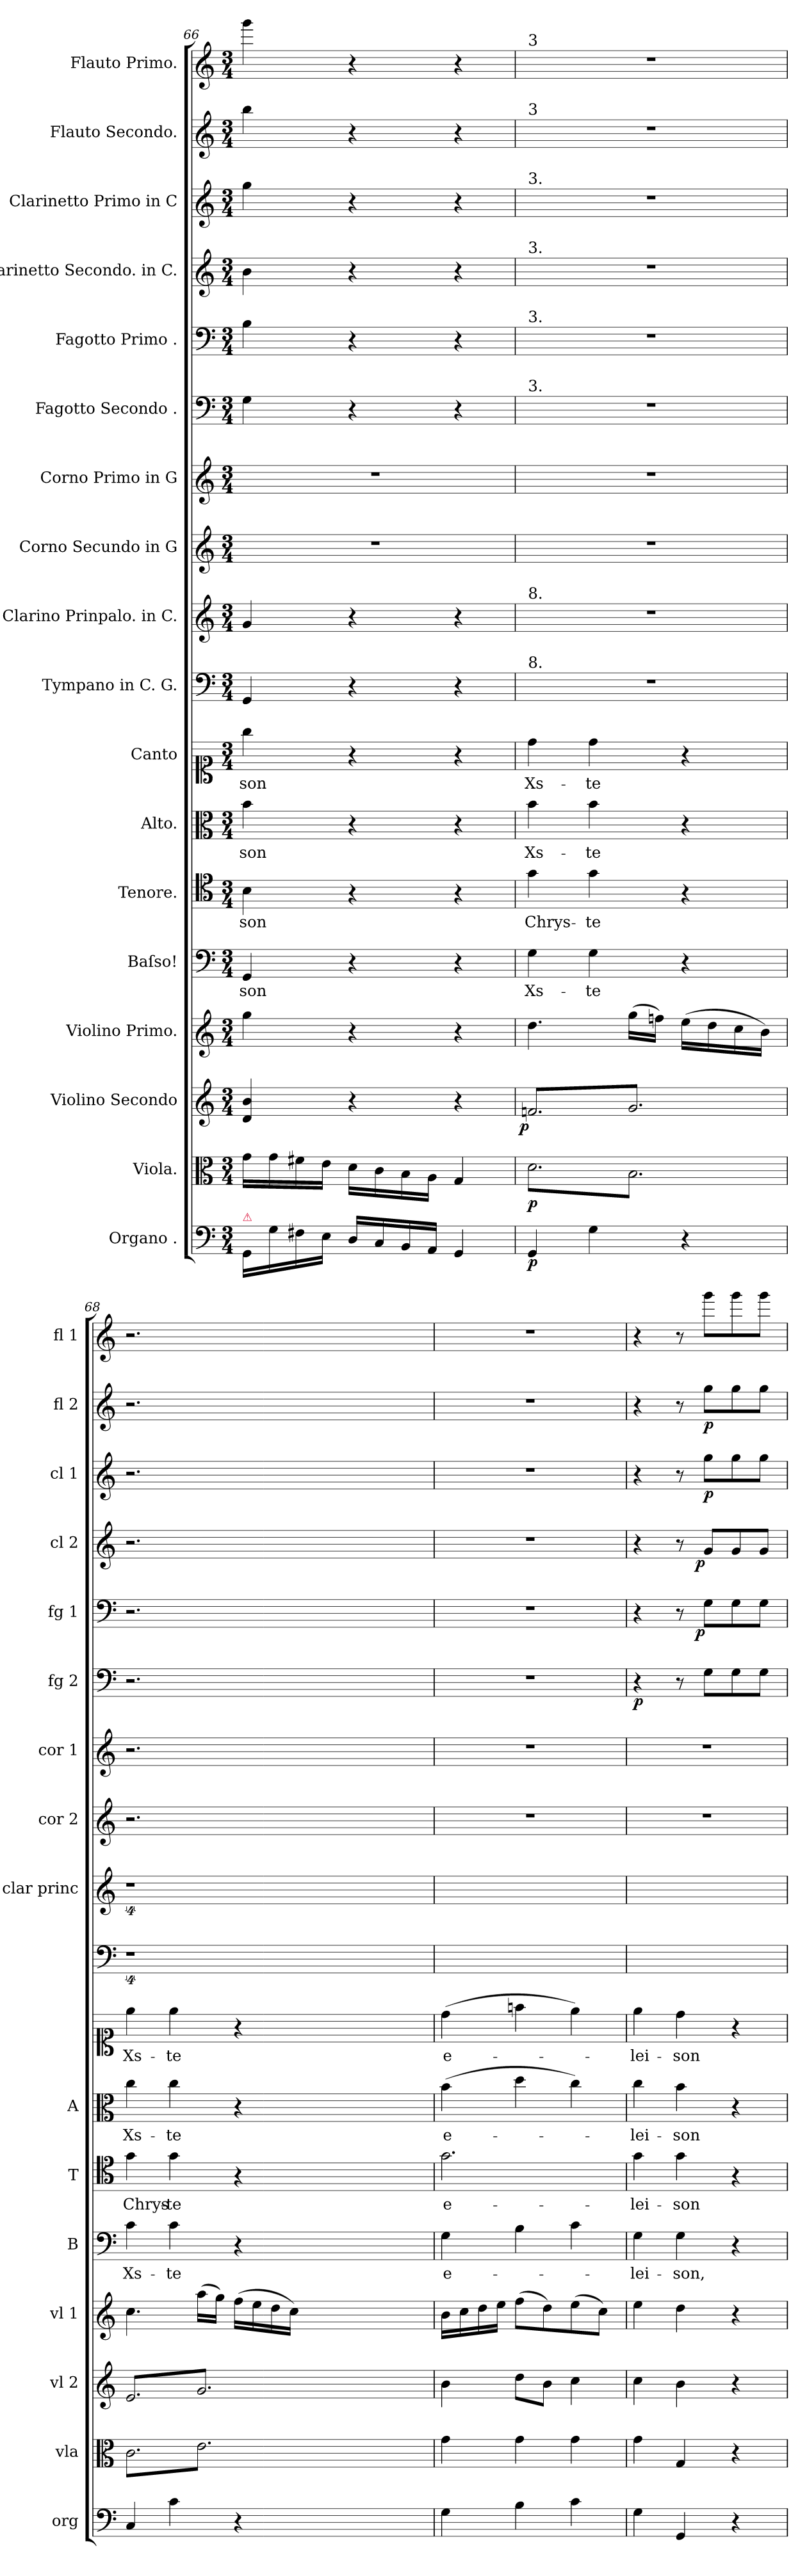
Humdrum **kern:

**kern	**dynam	**kern	**dynam	**kern	**dynam	**kern	**kern	**text	**kern	**text	**kern	**text	**kern	**text	**kern	**kern	**kern	**kern	**kern	**dynam	**kern	**dynam	**kern	**dynam	**kern	**dynam	**kern	**dynam	**kern
*part18	*part18	*part17	*part17	*part16	*part16	*part15	*part14	*part14	*part13	*part13	*part12	*part12	*part11	*part11	*part10	*part9	*part8	*part7	*part6	*part6	*part5	*part5	*part4	*part4	*part3	*part3	*part2	*part2	*part1
*staff18	*staff18	*staff17	*staff17	*staff16	*staff16	*staff15	*staff14	*staff14	*staff13	*staff13	*staff12	*staff12	*staff11	*staff11	*staff10	*staff9	*staff8	*staff7	*staff6	*staff6	*staff5	*staff5	*staff4	*staff4	*staff3	*staff3	*staff2	*staff2	*staff1
*I"Organo .	*	*I"Viola.	*	*I"Violino Secondo	*	*I"Violino Primo.	*I"Baſso!	*	*I"Tenore.	*	*I"Alto.	*	*I"Canto	*	*I"Tympano in C. G.	*I"Clarino Prinpalo. in C.	*I"Corno Secundo in G	*I"Corno Primo in G	*I"Fagotto Secondo .	*	*I"Fagotto Primo .	*	*I"Clarinetto Secondo. in C.	*	*I"Clarinetto Primo in C	*	*I"Flauto Secondo.	*	*I"Flauto Primo.
*I'org	*	*I'vla	*	*I'vl 2	*	*I'vl 1	*I'B	*	*I'T	*	*I'A	*	*	*	*	*I'clar princ	*I'cor 2	*I'cor 1	*I'fg 2	*	*I'fg 1	*	*I'cl 2	*	*I'cl 1	*	*I'fl 2	*	*I'fl 1
*clefF4	*	*clefC3	*	*clefG2	*	*clefG2	*clefF4	*	*clefC4	*	*clefC3	*	*clefC1	*	*clefF4	*clefG2	*clefG2	*clefG2	*clefF4	*	*clefF4	*	*clefG2	*	*clefG2	*	*clefG2	*	*clefG2
*	*	*	*	*	*	*	*	*	*	*	*	*	*	*	*	*	*ITrd3c5	*ITrd3c5	*	*	*	*	*	*	*	*	*	*	*
*k[]	*	*k[]	*	*k[]	*	*k[]	*k[]	*	*k[]	*	*k[]	*	*k[]	*	*k[]	*k[]	*k[f#]	*k[f#]	*k[]	*	*k[]	*	*k[]	*	*k[]	*	*k[]	*	*k[]
*C:	*	*C:	*	*C:	*	*C:	*C:	*	*C:	*	*C:	*	*C:	*	*	*C:	*	*	*C:	*	*C:	*	*C:	*	*C:	*	*C:	*	*C:
*M3/4	*	*M3/4	*	*M3/4	*	*M3/4	*M3/4	*	*M3/4	*	*M3/4	*	*M3/4	*	*M3/4	*M3/4	*M3/4	*M3/4	*M3/4	*	*M3/4	*	*M3/4	*	*M3/4	*	*M3/4	*	*M3/4
=66	=66	=66	=66	=66	=66	=66	=66	=66	=66	=66	=66	=66	=66	=66	=66	=66	=66	=66	=66	=66	=66	=66	=66	=66	=66	=66	=66	=66	=66
!LO:TX:a:color=crimson:t=⚠	!	!	!	!	!	!	!	!	!	!	!	!	!	!	!	!	!	!	!	!	!	!	!	!	!	!	!	!	!
16GG/LL	.	16g\LL	.	4d/ 4b/	.	4gg\	4GG/	-son	4B\	-son	4b\	-son	4gg\	-son	4GG/	4g/	2.r	2.r	4G\	.	4B\	.	4b\	.	4gg\	.	4bb\	.	4ggg\
16G\	.	16g\	.	.	.	.	.	.	.	.	.	.	.	.	.	.	.	.	.	.	.	.	.	.	.	.	.	.	.
16F#X\	.	16f#X\	.	.	.	.	.	.	.	.	.	.	.	.	.	.	.	.	.	.	.	.	.	.	.	.	.	.	.
16E\JJ	.	16e\JJ	.	.	.	.	.	.	.	.	.	.	.	.	.	.	.	.	.	.	.	.	.	.	.	.	.	.	.
16D/LL	.	16d\LL	.	4r	.	4r	4r	.	4r	.	4r	.	4r	.	4r	4r	.	.	4r	.	4r	.	4r	.	4r	.	4r	.	4r
16C/	.	16c\	.	.	.	.	.	.	.	.	.	.	.	.	.	.	.	.	.	.	.	.	.	.	.	.	.	.	.
16BB/	.	16B\	.	.	.	.	.	.	.	.	.	.	.	.	.	.	.	.	.	.	.	.	.	.	.	.	.	.	.
16AA/JJ	.	16A\JJ	.	.	.	.	.	.	.	.	.	.	.	.	.	.	.	.	.	.	.	.	.	.	.	.	.	.	.
4GG/	.	4G/	.	4r	.	4r	4r	.	4r	.	4r	.	4r	.	4r	4r	.	.	4r	.	4r	.	4r	.	4r	.	4r	.	4r
=67	=67	=67	=67	=67	=67	=67	=67	=67	=67	=67	=67	=67	=67	=67	=67	=67	=67	=67	=67	=67	=67	=67	=67	=67	=67	=67	=67	=67	=67
!	!	!	!	!	!	!	!	!	!	!	!	!	!	!	!	!	!	!	!	!	!	!	!	!	!	!	!	!	!LO:TX:a:t=3
!	!	!	!	!	!	!	!	!	!	!	!	!	!	!	!	!	!	!	!	!	!	!	!	!	!	!	!LO:TX:a:t=3	!	!
!	!	!	!	!	!	!	!	!	!	!	!	!	!	!	!	!	!	!	!	!	!	!	!	!	!LO:TX:a:t=3.	!	!	!	!
!	!	!	!	!	!	!	!	!	!	!	!	!	!	!	!	!	!	!	!	!	!	!	!LO:TX:a:t=3.	!	!	!	!	!	!
!	!	!	!	!	!	!	!	!	!	!	!	!	!	!	!	!	!	!	!	!	!LO:TX:a:t=3.	!	!	!	!	!	!	!	!
!	!	!	!	!	!	!	!	!	!	!	!	!	!	!	!	!	!	!	!LO:TX:a:t=3.	!	!	!	!	!	!	!	!	!	!
!	!	!	!	!	!	!	!	!	!	!	!	!	!	!	!	!LO:TX:a:t=8.	!	!	!	!	!	!	!	!	!	!	!	!	!
!	!	!	!	!	!	!	!	!	!	!	!	!	!	!	!LO:TX:a:t=8.	!	!	!	!	!	!	!	!	!	!	!	!	!	!
!	!	!	!	!	!LO:DY:rj	!	!	!	!	!	!	!	!	!	!	!	!	!	!	!	!	!	!	!	!	!	!	!	!
*	*	*tremolo	*	*	*	*	*	*	*	*	*	*	*	*	*	*	*	*	*	*	*	*	*	*	*	*	*	*	*
*	*	*	*	*tremolo	*	*	*	*	*	*	*	*	*	*	*	*	*	*	*	*	*	*	*	*	*	*	*	*	*
4GG/	p	8d\L	p	8fn/L	p	4.dd\	4G\	Xs-	4g\	Chrys-	4b\	Xs-	4dd\	Xs-	2.r	2.r	2.r	2.r	2.r	.	2.r	.	2.r	.	2.r	.	2.r	.	2.r
.	.	8B\	.	8g/	.	.	.	.	.	.	.	.	.	.	.	.	.	.	.	.	.	.	.	.	.	.	.	.	.
4G\	.	8d\	.	8fn/	.	.	4G\	-te	4g\	-te	4b\	-te	4dd\	-te	.	.	.	.	.	.	.	.	.	.	.	.	.	.	.
.	.	8B\	.	8g/	.	(16gg\LL	.	.	.	.	.	.	.	.	.	.	.	.	.	.	.	.	.	.	.	.	.	.	.
.	.	.	.	.	.	16ffn\JJ)	.	.	.	.	.	.	.	.	.	.	.	.	.	.	.	.	.	.	.	.	.	.	.
4r	.	8d\	.	8fn/	.	(16ee\LL	4r	.	4r	.	4r	.	4r	.	.	.	.	.	.	.	.	.	.	.	.	.	.	.	.
.	.	.	.	.	.	16dd\	.	.	.	.	.	.	.	.	.	.	.	.	.	.	.	.	.	.	.	.	.	.	.
.	.	8B\J	.	8g/J	.	16cc\	.	.	.	.	.	.	.	.	.	.	.	.	.	.	.	.	.	.	.	.	.	.	.
.	.	.	.	.	.	16b\JJ)	.	.	.	.	.	.	.	.	.	.	.	.	.	.	.	.	.	.	.	.	.	.	.
=68	=68	=68	=68	=68	=68	=68	=68	=68	=68	=68	=68	=68	=68	=68	=68	=68	=68	=68	=68	=68	=68	=68	=68	=68	=68	=68	=68	=68	=68
!	!	!	!	!	!	!	!	!LO:LY:i	!	!LO:LY:i	!	!LO:LY:i	!	!LO:LY:i	!	!	!	!	!	!	!	!	!	!	!	!	!	!	!
4C/	.	8c\L	.	8e/L	.	4.cc\	4c\	Xs-	4g\	Chrys-	4cc\	Xs-	4ee\	Xs-	4%9r	4%9r	2.r	2.r	2.r	.	2.r	.	2.r	.	2.r	.	2.r	.	2.r
.	.	8e\	.	8g/	.	.	.	.	.	.	.	.	.	.	.	.	.	.	.	.	.	.	.	.	.	.	.	.	.
!	!	!	!	!	!	!	!	!LO:LY:i	!	!LO:LY:i	!	!LO:LY:i	!	!LO:LY:i	!	!	!	!	!	!	!	!	!	!	!	!	!	!	!
4c\	.	8c\	.	8e/	.	.	4c\	-te	4g\	-te	4cc\	-te	4ee\	-te	.	.	.	.	.	.	.	.	.	.	.	.	.	.	.
.	.	8e\	.	8g/	.	(16aa\LL	.	.	.	.	.	.	.	.	.	.	.	.	.	.	.	.	.	.	.	.	.	.	.
.	.	.	.	.	.	16gg\JJ)	.	.	.	.	.	.	.	.	.	.	.	.	.	.	.	.	.	.	.	.	.	.	.
4r	.	8c\	.	8e/	.	(16ff\LL	4r	.	4r	.	4r	.	4r	.	.	.	.	.	.	.	.	.	.	.	.	.	.	.	.
.	.	.	.	.	.	16ee\	.	.	.	.	.	.	.	.	.	.	.	.	.	.	.	.	.	.	.	.	.	.	.
.	.	8e\J	.	8g/J	.	16dd\	.	.	.	.	.	.	.	.	.	.	.	.	.	.	.	.	.	.	.	.	.	.	.
*	*	*	*	*Xtremolo	*	*	*	*	*	*	*	*	*	*	*	*	*	*	*	*	*	*	*	*	*	*	*	*	*
*	*	*Xtremolo	*	*	*	*	*	*	*	*	*	*	*	*	*	*	*	*	*	*	*	*	*	*	*	*	*	*	*
.	.	.	.	.	.	16cc\JJ)	.	.	.	.	.	.	.	.	.	.	.	.	.	.	.	.	.	.	.	.	.	.	.
1.ryy	.	1.ryy	.	1.ryy	.	1.ryy	1.ryy	.	1.ryy	.	1.ryy	.	1.ryy	.	.	.	1.ryy	1.ryy	1.ryy	.	1.ryy	.	1.ryy	.	1.ryy	.	1.ryy	.	1.ryy
.	.	.	.	.	.	.	.	.	.	.	.	.	.	.	.	.	.	.	.	.	.	.	.	.	.	.	.	.	.
.	.	.	.	.	.	.	.	.	.	.	.	.	.	.	.	.	.	.	.	.	.	.	.	.	.	.	.	.	.
=69	=69	=69	=69	=69	=69	=69	=69	=69	=69	=69	=69	=69	=69	=69	=69	=69	=69	=69	=69	=69	=69	=69	=69	=69	=69	=69	=69	=69	=69
4G\	.	4g\	.	4b\	.	16b\LL	4G\	e-	2.g\	e-	(4b\	e-	(4dd\	e-	2.ryy	2.ryy	2.r	2.r	2.r	.	2.r	.	2.r	.	2.r	.	2.r	.	2.r
.	.	.	.	.	.	16cc\	.	.	.	.	.	.	.	.	.	.	.	.	.	.	.	.	.	.	.	.	.	.	.
.	.	.	.	.	.	16dd\	.	.	.	.	.	.	.	.	.	.	.	.	.	.	.	.	.	.	.	.	.	.	.
.	.	.	.	.	.	16ee\JJ	.	.	.	.	.	.	.	.	.	.	.	.	.	.	.	.	.	.	.	.	.	.	.
4B\	.	4g\	.	8dd\L	.	(8ff\L	4B\	.	.	.	4dd\	.	4ffn\	.	.	.	.	.	.	.	.	.	.	.	.	.	.	.	.
.	.	.	.	8b\J	.	8dd\)	.	.	.	.	.	.	.	.	.	.	.	.	.	.	.	.	.	.	.	.	.	.	.
4c\	.	4g\	.	4cc\	.	(8ee\	4c\	.	.	.	4cc\)	.	4ee\)	.	.	.	.	.	.	.	.	.	.	.	.	.	.	.	.
.	.	.	.	.	.	8cc\J)	.	.	.	.	.	.	.	.	.	.	.	.	.	.	.	.	.	.	.	.	.	.	.
=70	=70	=70	=70	=70	=70	=70	=70	=70	=70	=70	=70	=70	=70	=70	=70	=70	=70	=70	=70	=70	=70	=70	=70	=70	=70	=70	=70	=70	=70
4G\	.	4g\	.	4cc\	.	4ee\	4G\	-lei-	4g\	-lei-	4cc\	-lei-	4ee\	-lei-	2.ryy	2.ryy	2.r	2.r	4r	p	4r	.	4r	.	4r	.	4r	.	4r
4GG/	.	4G/	.	4b\	.	4dd\	4G\	-son,	4g\	-son	4b\	-son	4dd\	-son	.	.	.	.	8r	.	8r	.	8r	.	8r	.	8r	.	8r
!	!	!	!	!	!	!	!	!	!	!	!	!	!	!	!	!	!	!	!	!	!	!LO:DY:rj	!	!LO:DY:rj	!	!	!	!	!
.	.	.	.	.	.	.	.	.	.	.	.	.	.	.	.	.	.	.	8G\L	.	8G\L	p	8g/L	p	8gg\L	p	8gg\L	p	8ggg\L
4r	.	4r	.	4r	.	4r	4r	.	4r	.	4r	.	4r	.	.	.	.	.	8G\	.	8G\	.	8g/	.	8gg\	.	8gg\	.	8ggg\
.	.	.	.	.	.	.	.	.	.	.	.	.	.	.	.	.	.	.	8G\J	.	8G\J	.	8g/J	.	8gg\J	.	8gg\J	.	8ggg\J
=	=	=	=	=	=	=	=	=	=	=	=	=	=	=	=	=	=	=	=	=	=	=	=	=	=	=	=	=	=
*-	*-	*-	*-	*-	*-	*-	*-	*-	*-	*-	*-	*-	*-	*-	*-	*-	*-	*-	*-	*-	*-	*-	*-	*-	*-	*-	*-	*-	*-
